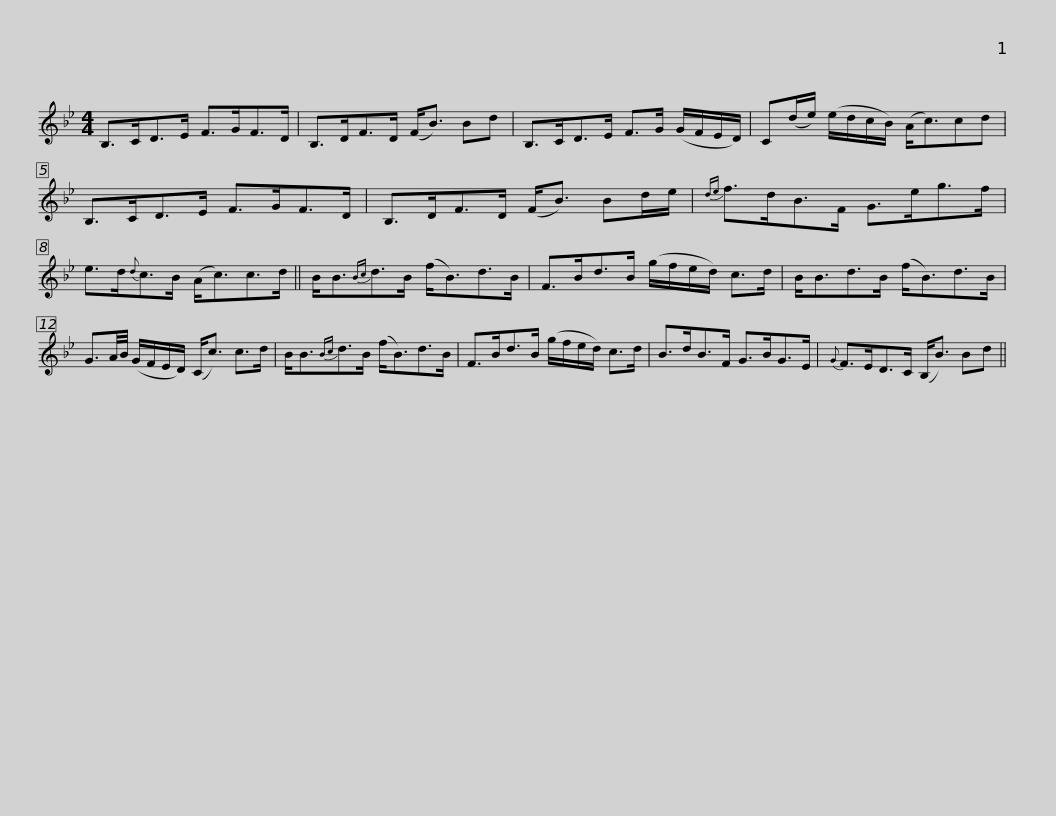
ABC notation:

X:1
L:1/8
M:4/4
I:linebreak $
K:Bb
V:1 treble
V:1
 B,>CD>E F>GF>D | B,>DF>D (F<B) Bd | B,>CD>E F>G (G/F/E/D/) | C(d/e/) (e/d/c/B/) (A<c)cd |$ B,>CD>E F>GF>D | %5
 B,>DF>D (F<B) Bd/e/ |{de} f>dB>F G>eg>f | e>d{d}c>B (A<c)c>d ||$ B<B{Bc}d>B (f<B)d>B | F>Bd>B (g/f/e/d/) c>d | %10
 B<Bd>B (f<B)d>B | G3/2A/4B/4 (G/F/E/D/) (C<c) c>d |$ B<B{Bc}d>B (f<B)d>B | F>Bd>B (g/f/e/d/) c>d | B>dB>F G>BG>E | %15
{G} F>ED>C (B,<B) Bd || %16
